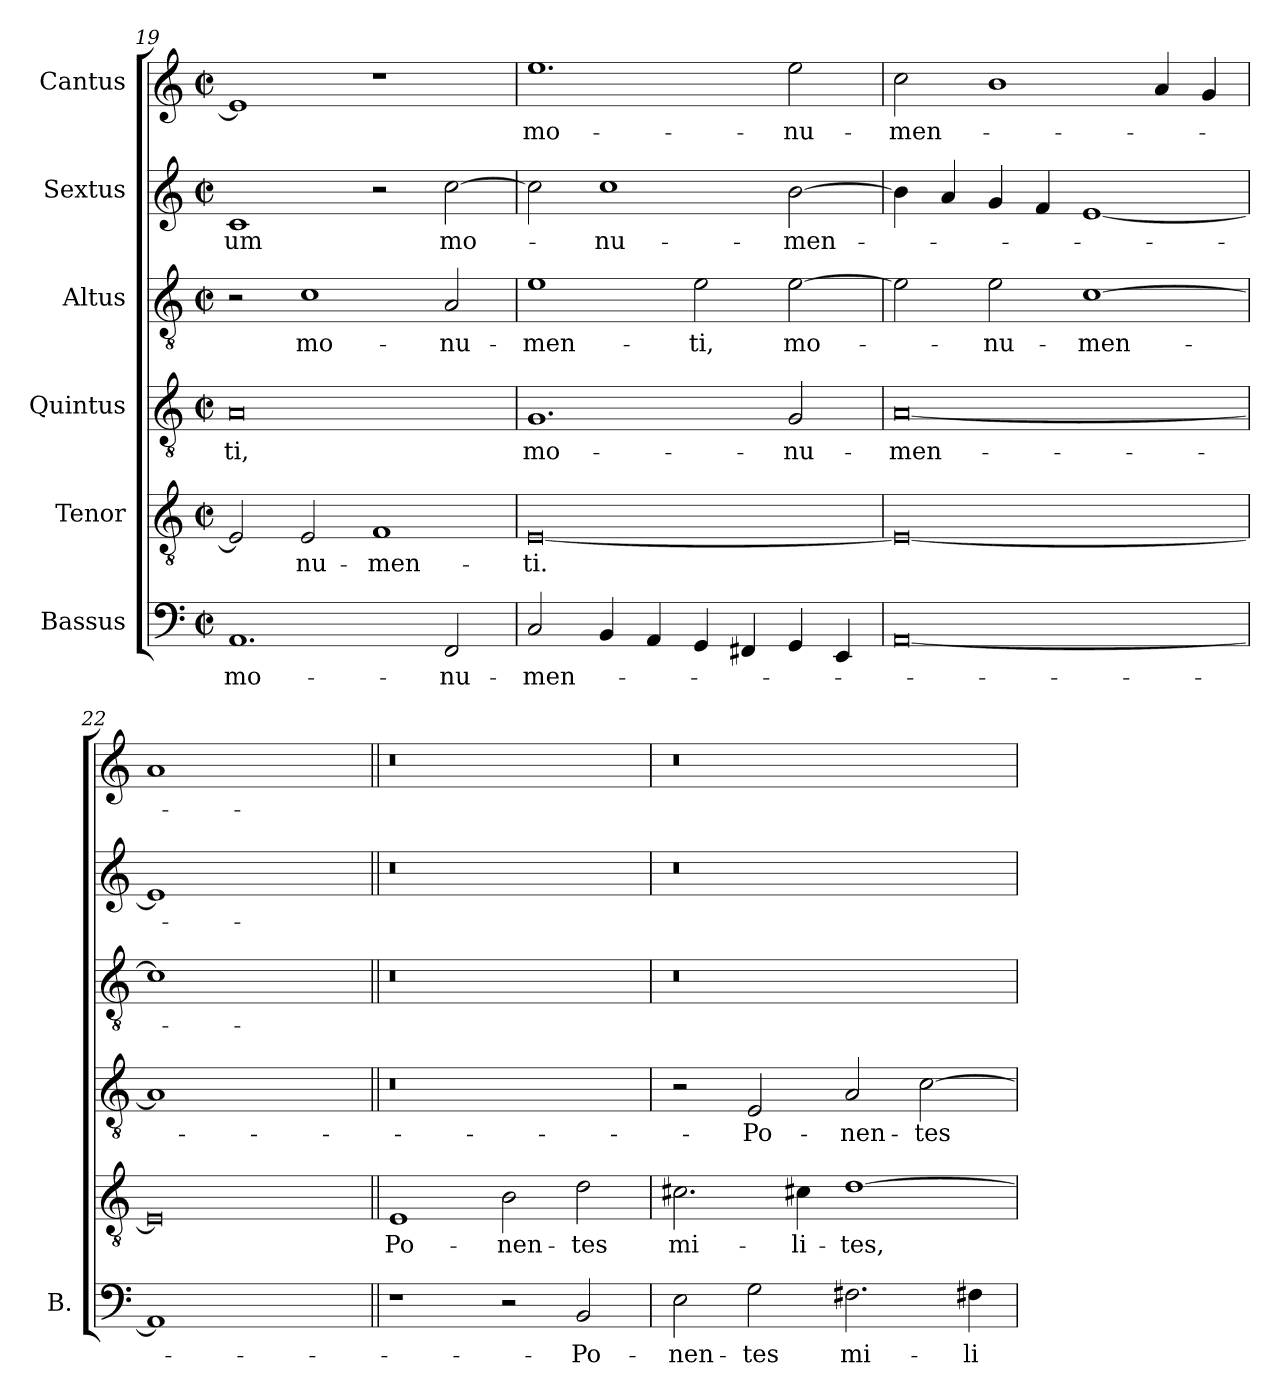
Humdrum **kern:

**kern	**text	**kern	**text	**kern	**text	**kern	**text	**kern	**text	**kern	**text
*part6	*part6	*part5	*part5	*part4	*part4	*part3	*part3	*part2	*part2	*part1	*part1
*staff6	*staff6	*staff5	*staff5	*staff4	*staff4	*staff3	*staff3	*staff2	*staff2	*staff1	*staff1
*I"Bassus	*	*I"Tenor	*	*I"Quintus	*	*I"Altus	*	*I"Sextus	*	*I"Cantus	*
*I'B.	*	*	*	*	*	*	*	*	*	*	*
*clefF4	*	*clefGv2	*	*clefGv2	*	*clefGv2	*	*clefG2	*	*clefG2	*
*k[]	*	*k[]	*	*k[]	*	*k[]	*	*k[]	*	*k[]	*
*C:	*	*C:	*	*C:	*	*C:	*	*C:	*	*C:	*
*M2/2	*	*M2/2	*	*M2/2	*	*M2/2	*	*M2/2	*	*M2/2	*
*met(c|)	*	*met(c|)	*	*met(c|)	*	*met(c|)	*	*met(c|)	*	*met(c|)	*
=19	=19	=19	=19	=19	=19	=19	=19	=19	=19	=19	=19
1.AA/	mo-	2E/]	.	0A/	-ti,	2r	.	1c/	-um	1e/]	.
.	.	2E/	-nu-	.	.	1c\	mo-	.	.	.	.
.	.	1F/	-men-	.	.	.	.	2r	.	1r	.
2FF/	-nu-	.	.	.	.	2A/	-nu-	[2cc\	mo-	.	.
=20	=20	=20	=20	=20	=20	=20	=20	=20	=20	=20	=20
2C/	-men-	[0E/	-ti.	1.G/	mo-	1e\	-men-	2cc\]	.	1.ee\	mo-
4BB/	.	.	.	.	.	.	.	1cc\	-nu-	.	.
4AA/	.	.	.	.	.	.	.	.	.	.	.
4GG/	.	.	.	.	.	2e\	-ti,	.	.	.	.
4FF#X/	.	.	.	.	.	.	.	.	.	.	.
4GG/	.	.	.	2G/	-nu-	[2e\	mo-	[2b\	-men-	2ee\	-nu-
4EE/	.	.	.	.	.	.	.	.	.	.	.
=21	=21	=21	=21	=21	=21	=21	=21	=21	=21	=21	=21
[0AA/	.	0E/_	.	[0A/	-men-	2e\]	.	4b\]	.	2cc\	-men-
.	.	.	.	.	.	.	.	4a/	.	.	.
.	.	.	.	.	.	2e\	-nu-	4g/	.	1b\	.
.	.	.	.	.	.	.	.	4f/	.	.	.
.	.	.	.	.	.	[1c\	-men-	[1e/	.	.	.
.	.	.	.	.	.	.	.	.	.	4a/	.
.	.	.	.	.	.	.	.	.	.	4g/	.
=22	=22	=22	=22	=22	=22	=22	=22	=22	=22	=22	=22
1AA/]	.	0E/]	.	1A/]	.	1c\]	.	1e/]	.	1a/	.
1EE/yy	-ti.	.	.	1G#X/yy	-ti.	1B\yy	-ti.	1e/yy	-ti.	1b\yy	-ti.
=23||	=23||	=23||	=23||	=23||	=23||	=23||	=23||	=23||	=23||	=23||	=23||
!	!	!	!	!LO:N:vis=0	!	!LO:N:vis=0	!	!LO:N:vis=0	!	!LO:N:vis=0	!
1r	.	1E/	Po-	1r	.	1r	.	1r	.	1r	.
2r	.	2B\	-nen-	1ryy	.	1ryy	.	1ryy	.	1ryy	.
2BB/	Po-	2d\	-tes	.	.	.	.	.	.	.	.
=24	=24	=24	=24	=24	=24	=24	=24	=24	=24	=24	=24
!	!	!	!	!	!	!LO:N:vis=0	!	!LO:N:vis=0	!	!LO:N:vis=0	!
2E\	-nen-	2.c#X\	mi-	2r	.	1r	.	1r	.	1r	.
2G\	-tes	.	.	2E/	Po-	.	.	.	.	.	.
.	.	4c#X\	-li-	.	.	.	.	.	.	.	.
2.F#X\	mi-	[1d\	-tes,	2A/	-nen-	1ryy	.	1ryy	.	1ryy	.
.	.	.	.	[2c\	-tes	.	.	.	.	.	.
4F#X\	-li-	.	.	.	.	.	.	.	.	.	.
=	=	=	=	=	=	=	=	=	=	=	=
*-	*-	*-	*-	*-	*-	*-	*-	*-	*-	*-	*-
